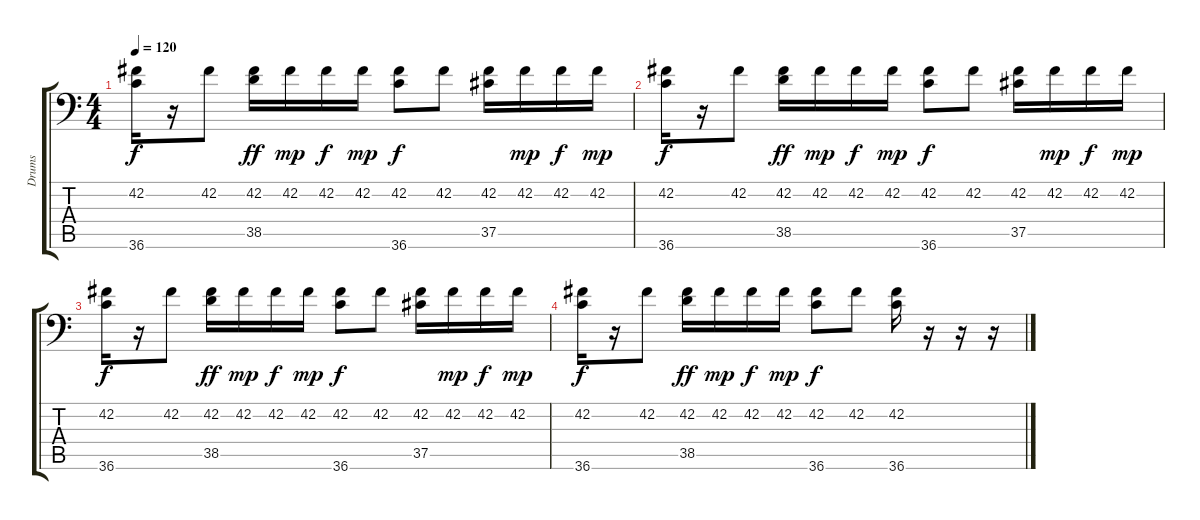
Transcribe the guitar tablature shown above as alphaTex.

\track ("Drums" "Drums") {instrument acousticgrandpiano}
\staff {score tabs}
\tuning (C-1 C-1 C-1 C-1 C-1 C-1) {hide}
\ts (4 4)
\tempo 120
\clef f4
\ks c
(42.2 36.6).16{dy f} r.16 42.2.8 (42.2 38.5).16{dy ff} 42.2.16{dy mp} 42.2.16{dy f} 42.2.16{dy mp} (42.2 36.6).8{dy f} 42.2.8 (42.2 37.5).16 42.2.16{dy mp} 42.2.16{dy f} 42.2.16{dy mp} |
(42.2 36.6).16{dy f} r.16 42.2.8 (42.2 38.5).16{dy ff} 42.2.16{dy mp} 42.2.16{dy f} 42.2.16{dy mp} (42.2 36.6).8{dy f} 42.2.8 (42.2 37.5).16 42.2.16{dy mp} 42.2.16{dy f} 42.2.16{dy mp} |
(42.2 36.6).16{dy f} r.16 42.2.8 (42.2 38.5).16{dy ff} 42.2.16{dy mp} 42.2.16{dy f} 42.2.16{dy mp} (42.2 36.6).8{dy f} 42.2.8 (42.2 37.5).16 42.2.16{dy mp} 42.2.16{dy f} 42.2.16{dy mp} |
(42.2 36.6).16{dy f} r.16 42.2.8 (42.2 38.5).16{dy ff} 42.2.16{dy mp} 42.2.16{dy f} 42.2.16{dy mp} (42.2 36.6).8{dy f} 42.2.8 (42.2 36.6).16 r.16 r.16 r.16
